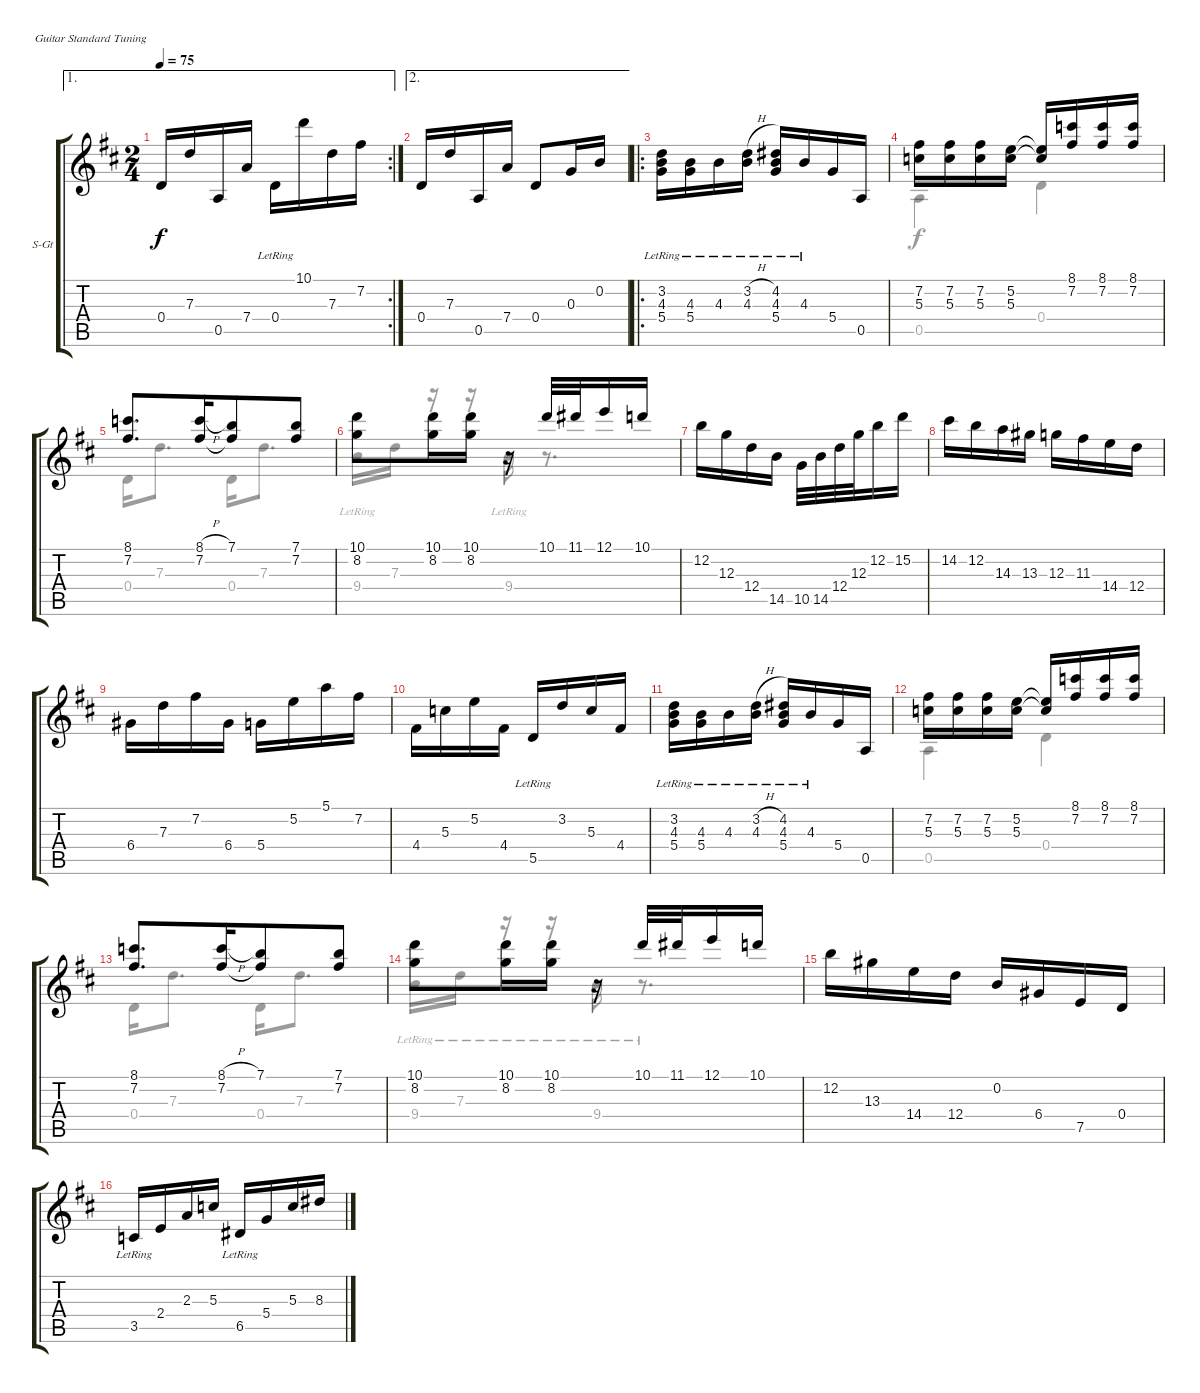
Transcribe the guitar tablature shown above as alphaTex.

\bracketExtendMode groupsimilarinstruments
\firstSystemTrackNameOrientation horizontal
\otherSystemsTrackNameOrientation horizontal
\track ("Pista 1" "S-Gt") {instrument acousticguitarsteel}
\staff {score tabs}
\tuning (E4 B3 G3 D3 A2 E2)
\voice
\ae 1
\rc 2
\ts (2 4)
\tempo 75
\clef g2
\ks d
0.4.16{dy f} 7.3.16 0.5.16 7.4.16 0.4{lr}.16 10.1.16 7.3.16 7.2.16 |
\ae 2
0.4.16 7.3.16 0.5.16 7.4.16 0.4.8 0.3.16 0.2.16 |
\ro
(3.2{lr} 4.3{lr} 5.4{lr}).16 (4.3{lr} 5.4{lr}).16 4.3{lr}.16 (3.2{h lr} 4.3{lr}).16 (4.2{lr} 4.3{lr} 5.4{lr}).16 4.3{lr}.16 5.4.16 0.5.16 |
(7.2 5.3).16{beam invert} (7.2 5.3).16{beam invert} (7.2 5.3).16{beam invert} (5.2 5.3).16{beam invert} (5.2{t} 5.3{t}).16 (8.1 7.2).16 (8.1 7.2).16 (8.1 7.2).16 |
(8.1 7.2).8{d} (8.1{h} 7.2).16{beam merge} (7.1 7.2{t}).8 (7.1 7.2).8 |
(10.1 8.2).8{beam invert} (10.1 8.2).16{beam invert beam merge} (10.1 8.2).16{beam invert} r.16 10.1.32 11.1.32 12.1.16 10.1.16 |
12.2.16 12.3.16 12.4.16 14.5.16 10.5.32 14.5.32 12.4.32 12.3.32 12.2.16 15.2.16 |
14.2.16 12.2.16 14.3.16 13.3.16 12.3.16 11.3.16 14.4.16 12.4.16 |
6.4.16 7.3.16 7.2.16 6.4.16 5.4.16 5.2.16 5.1.16 7.2.16 |
4.4.16 5.3.16 5.2.16 4.4.16 5.5{lr}.16 3.2.16 5.3.16 4.4.16 |
(3.2{lr} 4.3{lr} 5.4{lr}).16 (4.3{lr} 5.4{lr}).16 4.3{lr}.16 (3.2{h lr} 4.3{lr}).16 (4.2{lr} 4.3{lr} 5.4{lr}).16 4.3{lr}.16 5.4.16 0.5.16 |
(7.2 5.3).16{beam invert} (7.2 5.3).16{beam invert} (7.2 5.3).16{beam invert} (5.2 5.3).16{beam invert} (5.2{t} 5.3{t}).16 (8.1 7.2).16 (8.1 7.2).16 (8.1 7.2).16 |
(8.1 7.2).8{d} (8.1{h} 7.2).16{beam merge} (7.1 7.2{t}).8 (7.1 7.2).8 |
(10.1 8.2).8{beam invert} (10.1 8.2).16{beam invert beam merge} (10.1 8.2).16{beam invert} r.16 10.1.32 11.1.32 12.1.16 10.1.16 |
12.2.16 13.3.16 14.4.16 12.4.16 0.2.16 6.4.16 7.5.16 0.4.16 |
3.5{lr}.16 2.4.16 2.3.16 5.3.16 6.5{lr}.16 5.4.16 5.3.16 8.3.16
\voice
\clef g2
\ottava regular
\simile none
\ks d
|
|
|
0.5.4 0.4.4 |
0.4.16 7.3.8{d} 0.4.16 7.3.8{d} |
9.4{lr}.16 7.3.16 r.16 r.16 9.4{lr}.16 r.8{d} |
|
|
|
|
|
0.5.4 0.4.4 |
0.4.16 7.3.8{d} 0.4.16 7.3.8{d} |
9.4{lr}.16 7.3{lr}.16 r.16 r.16 9.4{lr}.16 r.8{d} |
|
